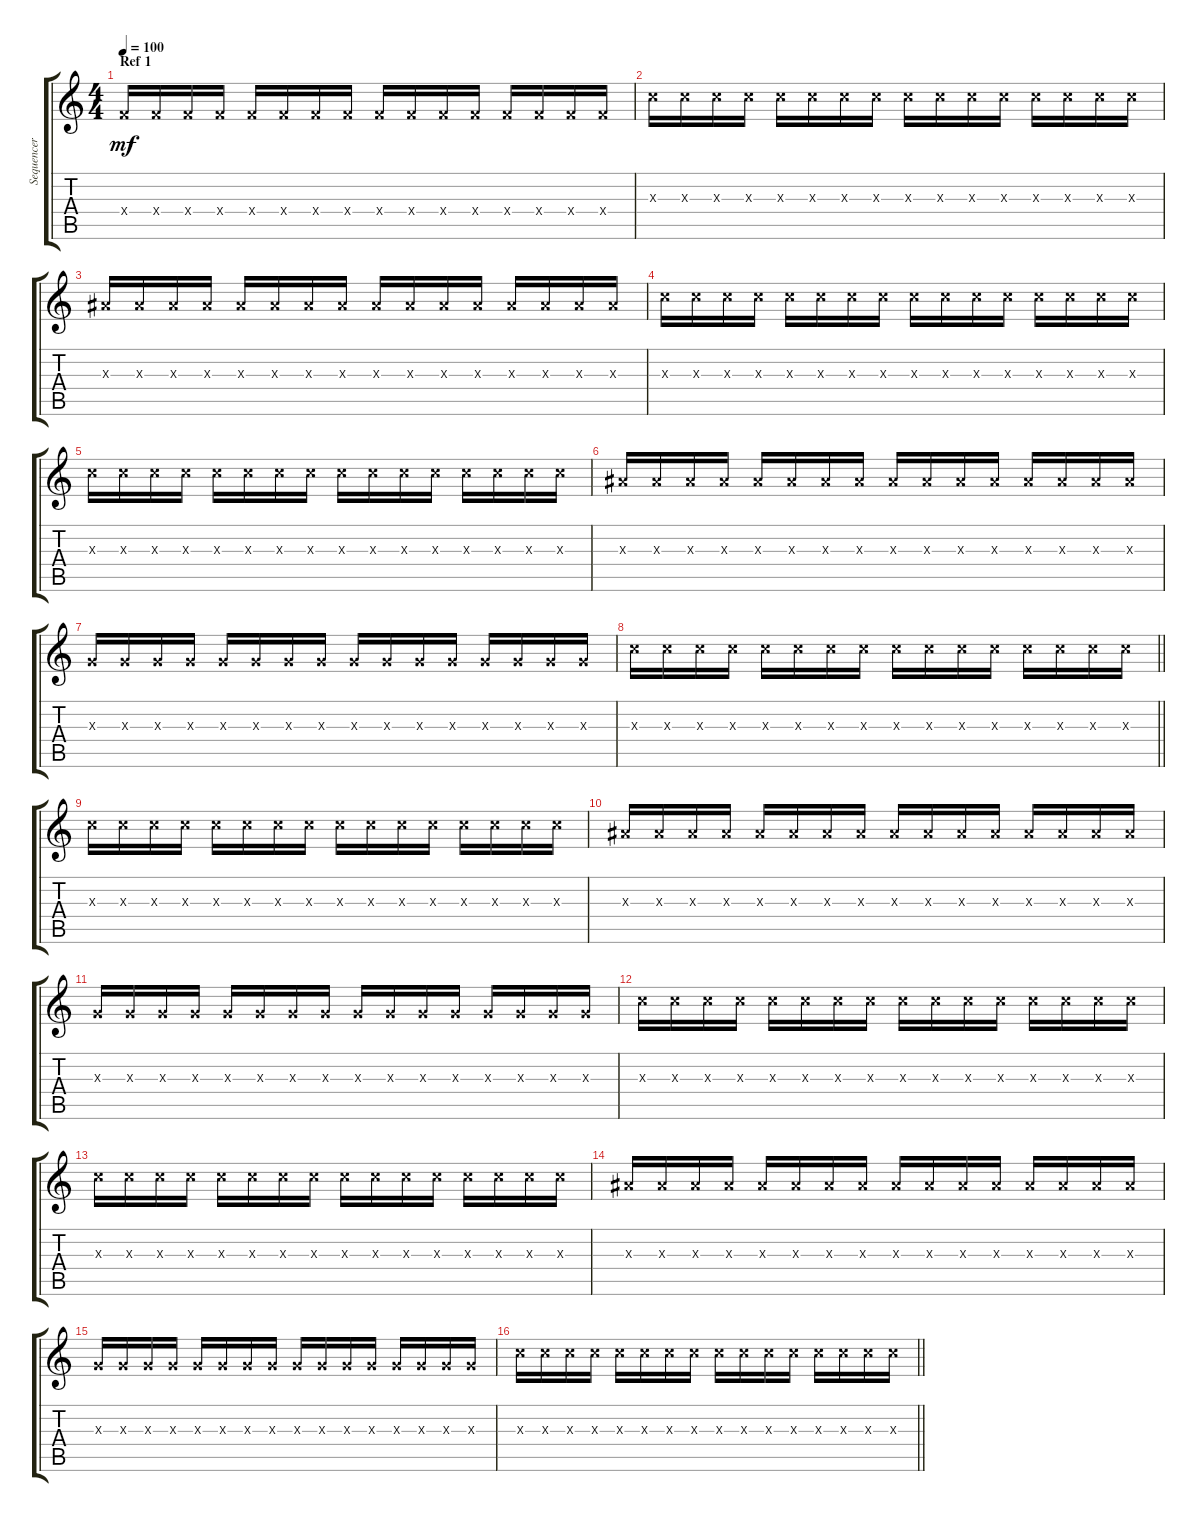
\track ("Sequencer" "Sequencer") {instrument electricguitarmuted}
\staff {score tabs}
\tuning (E4 B3 G3 D3 A2 E2) {hide}
\ts (4 4)
\section ("" "Ref 1")
\tempo 100
\clef g2
\ks c
3.4{x}.16{dy mf} 3.4{x}.16 3.4{x}.16 3.4{x}.16 3.4{x}.16 3.4{x}.16 3.4{x}.16 3.4{x}.16 3.4{x}.16 3.4{x}.16 3.4{x}.16 3.4{x}.16 3.4{x}.16 3.4{x}.16 3.4{x}.16 3.4{x}.16 |
5.3{x}.16 5.3{x}.16 5.3{x}.16 5.3{x}.16 5.3{x}.16 5.3{x}.16 5.3{x}.16 5.3{x}.16 5.3{x}.16 5.3{x}.16 5.3{x}.16 5.3{x}.16 5.3{x}.16 5.3{x}.16 5.3{x}.16 5.3{x}.16 |
3.3{x}.16 3.3{x}.16 3.3{x}.16 3.3{x}.16 3.3{x}.16 3.3{x}.16 3.3{x}.16 3.3{x}.16 3.3{x}.16 3.3{x}.16 3.3{x}.16 3.3{x}.16 3.3{x}.16 3.3{x}.16 3.3{x}.16 3.3{x}.16 |
5.3{x}.16 5.3{x}.16 5.3{x}.16 5.3{x}.16 5.3{x}.16 5.3{x}.16 5.3{x}.16 5.3{x}.16 5.3{x}.16 5.3{x}.16 5.3{x}.16 5.3{x}.16 5.3{x}.16 5.3{x}.16 5.3{x}.16 5.3{x}.16 |
5.3{x}.16 5.3{x}.16 5.3{x}.16 5.3{x}.16 5.3{x}.16 5.3{x}.16 5.3{x}.16 5.3{x}.16 5.3{x}.16 5.3{x}.16 5.3{x}.16 5.3{x}.16 5.3{x}.16 5.3{x}.16 5.3{x}.16 5.3{x}.16 |
3.3{x}.16 3.3{x}.16 3.3{x}.16 3.3{x}.16 3.3{x}.16 3.3{x}.16 3.3{x}.16 3.3{x}.16 3.3{x}.16 3.3{x}.16 3.3{x}.16 3.3{x}.16 3.3{x}.16 3.3{x}.16 3.3{x}.16 3.3{x}.16 |
0.3{x}.16 0.3{x}.16 0.3{x}.16 0.3{x}.16 0.3{x}.16 0.3{x}.16 0.3{x}.16 0.3{x}.16 0.3{x}.16 0.3{x}.16 0.3{x}.16 0.3{x}.16 0.3{x}.16 0.3{x}.16 0.3{x}.16 0.3{x}.16 |
\barLineRight lightlight
5.3{x}.16 5.3{x}.16 5.3{x}.16 5.3{x}.16 5.3{x}.16 5.3{x}.16 5.3{x}.16 5.3{x}.16 5.3{x}.16 5.3{x}.16 5.3{x}.16 5.3{x}.16 5.3{x}.16 5.3{x}.16 5.3{x}.16 5.3{x}.16 |
5.3{x}.16 5.3{x}.16 5.3{x}.16 5.3{x}.16 5.3{x}.16 5.3{x}.16 5.3{x}.16 5.3{x}.16 5.3{x}.16 5.3{x}.16 5.3{x}.16 5.3{x}.16 5.3{x}.16 5.3{x}.16 5.3{x}.16 5.3{x}.16 |
3.3{x}.16 3.3{x}.16 3.3{x}.16 3.3{x}.16 3.3{x}.16 3.3{x}.16 3.3{x}.16 3.3{x}.16 3.3{x}.16 3.3{x}.16 3.3{x}.16 3.3{x}.16 3.3{x}.16 3.3{x}.16 3.3{x}.16 3.3{x}.16 |
0.3{x}.16 0.3{x}.16 0.3{x}.16 0.3{x}.16 0.3{x}.16 0.3{x}.16 0.3{x}.16 0.3{x}.16 0.3{x}.16 0.3{x}.16 0.3{x}.16 0.3{x}.16 0.3{x}.16 0.3{x}.16 0.3{x}.16 0.3{x}.16 |
5.3{x}.16 5.3{x}.16 5.3{x}.16 5.3{x}.16 5.3{x}.16 5.3{x}.16 5.3{x}.16 5.3{x}.16 5.3{x}.16 5.3{x}.16 5.3{x}.16 5.3{x}.16 5.3{x}.16 5.3{x}.16 5.3{x}.16 5.3{x}.16 |
5.3{x}.16 5.3{x}.16 5.3{x}.16 5.3{x}.16 5.3{x}.16 5.3{x}.16 5.3{x}.16 5.3{x}.16 5.3{x}.16 5.3{x}.16 5.3{x}.16 5.3{x}.16 5.3{x}.16 5.3{x}.16 5.3{x}.16 5.3{x}.16 |
3.3{x}.16 3.3{x}.16 3.3{x}.16 3.3{x}.16 3.3{x}.16 3.3{x}.16 3.3{x}.16 3.3{x}.16 3.3{x}.16 3.3{x}.16 3.3{x}.16 3.3{x}.16 3.3{x}.16 3.3{x}.16 3.3{x}.16 3.3{x}.16 |
0.3{x}.16 0.3{x}.16 0.3{x}.16 0.3{x}.16 0.3{x}.16 0.3{x}.16 0.3{x}.16 0.3{x}.16 0.3{x}.16 0.3{x}.16 0.3{x}.16 0.3{x}.16 0.3{x}.16 0.3{x}.16 0.3{x}.16 0.3{x}.16 |
\barLineRight lightlight
5.3{x}.16 5.3{x}.16 5.3{x}.16 5.3{x}.16 5.3{x}.16 5.3{x}.16 5.3{x}.16 5.3{x}.16 5.3{x}.16 5.3{x}.16 5.3{x}.16 5.3{x}.16 5.3{x}.16 5.3{x}.16 5.3{x}.16 5.3{x}.16
